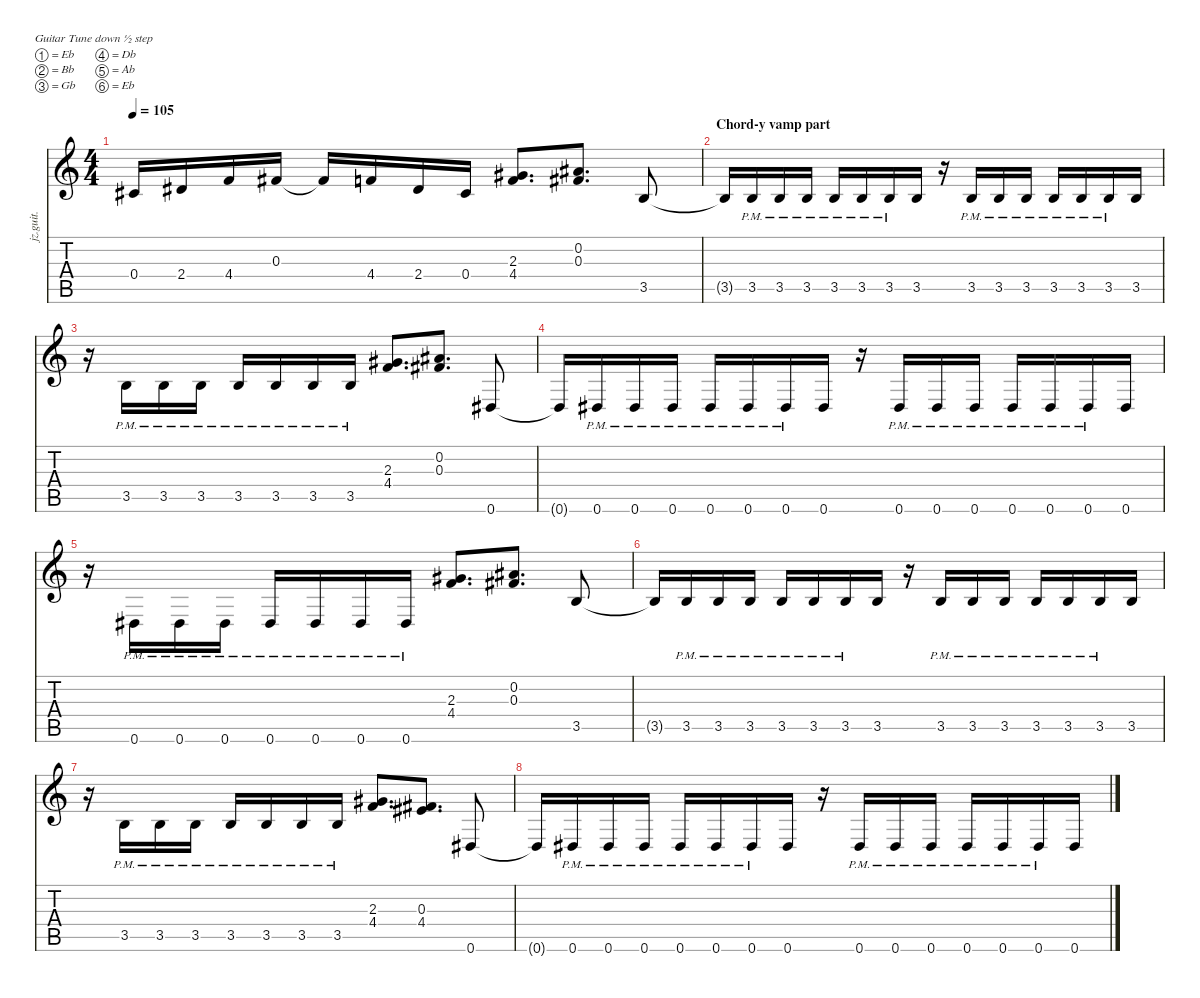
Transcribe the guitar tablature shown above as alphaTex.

\defaultSystemsLayout 4
\hideDynamics
\bracketExtendMode nobrackets
\otherSystemsTrackNameOrientation horizontal
\track ("Jazz Guitar" "jz.guit.") {instrument electricguitarjazz}
\staff {score tabs}
\tuning (Eb4 Bb3 Gb3 Db3 Ab2 Eb2)
\ts (4 4)
\tempo 105
\clef g2
\ks c
0.4{acc #}.16{dy mf beam Up} 2.4{acc #}.16{beam Up} 4.4.16{beam Up} 0.3{acc #}.16{beam Up} 0.3{t acc #}.16{beam Up} 4.4.16{beam Up} 2.4{acc #}.16{beam Up} 0.4{acc #}.16{beam Up} (4.4 2.3{acc #}).8{d beam Up} (0.3{acc #} 0.2{acc #}).8{d beam Up} 3.5.8{beam Up} |
\section ("" "Chord-y vamp part")
3.5{t}.16{beam Up} 3.5{pm}.16{beam Up} 3.5{pm}.16{beam Up} 3.5{pm}.16{beam Up} 3.5{pm}.16{beam Up} 3.5{pm}.16{beam Up} 3.5{pm}.16{beam Up} 3.5.16{beam Up} r.16{beam Up} 3.5{pm}.16{beam Up} 3.5{pm}.16{beam Up} 3.5{pm}.16{beam Up} 3.5{pm}.16{beam Up} 3.5{pm}.16{beam Up} 3.5{pm}.16{beam Up} 3.5.16{beam Up} |
r.16{beam Down} 3.5{pm}.16{beam Up} 3.5{pm}.16{beam Up} 3.5{pm}.16{beam Up} 3.5{pm}.16{beam Up} 3.5{pm}.16{beam Up} 3.5{pm}.16{beam Up} 3.5{pm}.16{beam Up} (4.4 2.3{acc #}).8{d beam Up} (0.3{acc #} 0.2{acc #}).8{d beam Up} 0.6{acc #}.8{beam Up} |
0.6{t acc #}.16{beam Up} 0.6{pm acc #}.16{beam Up} 0.6{pm acc #}.16{beam Up} 0.6{pm acc #}.16{beam Up} 0.6{pm acc #}.16{beam Up} 0.6{pm acc #}.16{beam Up} 0.6{pm acc #}.16{beam Up} 0.6{acc #}.16{beam Up} r.16{beam Up} 0.6{pm acc #}.16{beam Up} 0.6{pm acc #}.16{beam Up} 0.6{pm acc #}.16{beam Up} 0.6{pm acc #}.16{beam Up} 0.6{pm acc #}.16{beam Up} 0.6{pm acc #}.16{beam Up} 0.6{acc #}.16{beam Up} |
r.16{beam Down} 0.6{pm acc #}.16{beam Up} 0.6{pm acc #}.16{beam Up} 0.6{pm acc #}.16{beam Up} 0.6{pm acc #}.16{beam Up} 0.6{pm acc #}.16{beam Up} 0.6{pm acc #}.16{beam Up} 0.6{pm acc #}.16{beam Up} (4.4 2.3{acc #}).8{d beam Up} (0.3{acc #} 0.2{acc #}).8{d beam Up} 3.5.8{beam Up} |
3.5{t}.16{beam Up} 3.5{pm}.16{beam Up} 3.5{pm}.16{beam Up} 3.5{pm}.16{beam Up} 3.5{pm}.16{beam Up} 3.5{pm}.16{beam Up} 3.5{pm}.16{beam Up} 3.5.16{beam Up} r.16{beam Up} 3.5{pm}.16{beam Up} 3.5{pm}.16{beam Up} 3.5{pm}.16{beam Up} 3.5{pm}.16{beam Up} 3.5{pm}.16{beam Up} 3.5{pm}.16{beam Up} 3.5.16{beam Up} |
r.16{beam Down} 3.5{pm}.16{beam Up} 3.5{pm}.16{beam Up} 3.5{pm}.16{beam Up} 3.5{pm}.16{beam Up} 3.5{pm}.16{beam Up} 3.5{pm}.16{beam Up} 3.5{pm}.16{beam Up} (4.4 2.3{acc #}).8{d beam Up} (0.3{acc #} 4.4{acc #}).8{d beam Up} 0.6{acc #}.8{beam Up} |
0.6{t acc #}.16{beam Up} 0.6{pm acc #}.16{beam Up} 0.6{pm acc #}.16{beam Up} 0.6{pm acc #}.16{beam Up} 0.6{pm acc #}.16{beam Up} 0.6{pm acc #}.16{beam Up} 0.6{pm acc #}.16{beam Up} 0.6{acc #}.16{beam Up} r.16{beam Up} 0.6{pm acc #}.16{beam Up} 0.6{pm acc #}.16{beam Up} 0.6{pm acc #}.16{beam Up} 0.6{pm acc #}.16{beam Up} 0.6{pm acc #}.16{beam Up} 0.6{pm acc #}.16{beam Up} 0.6{acc #}.16{beam Up}
